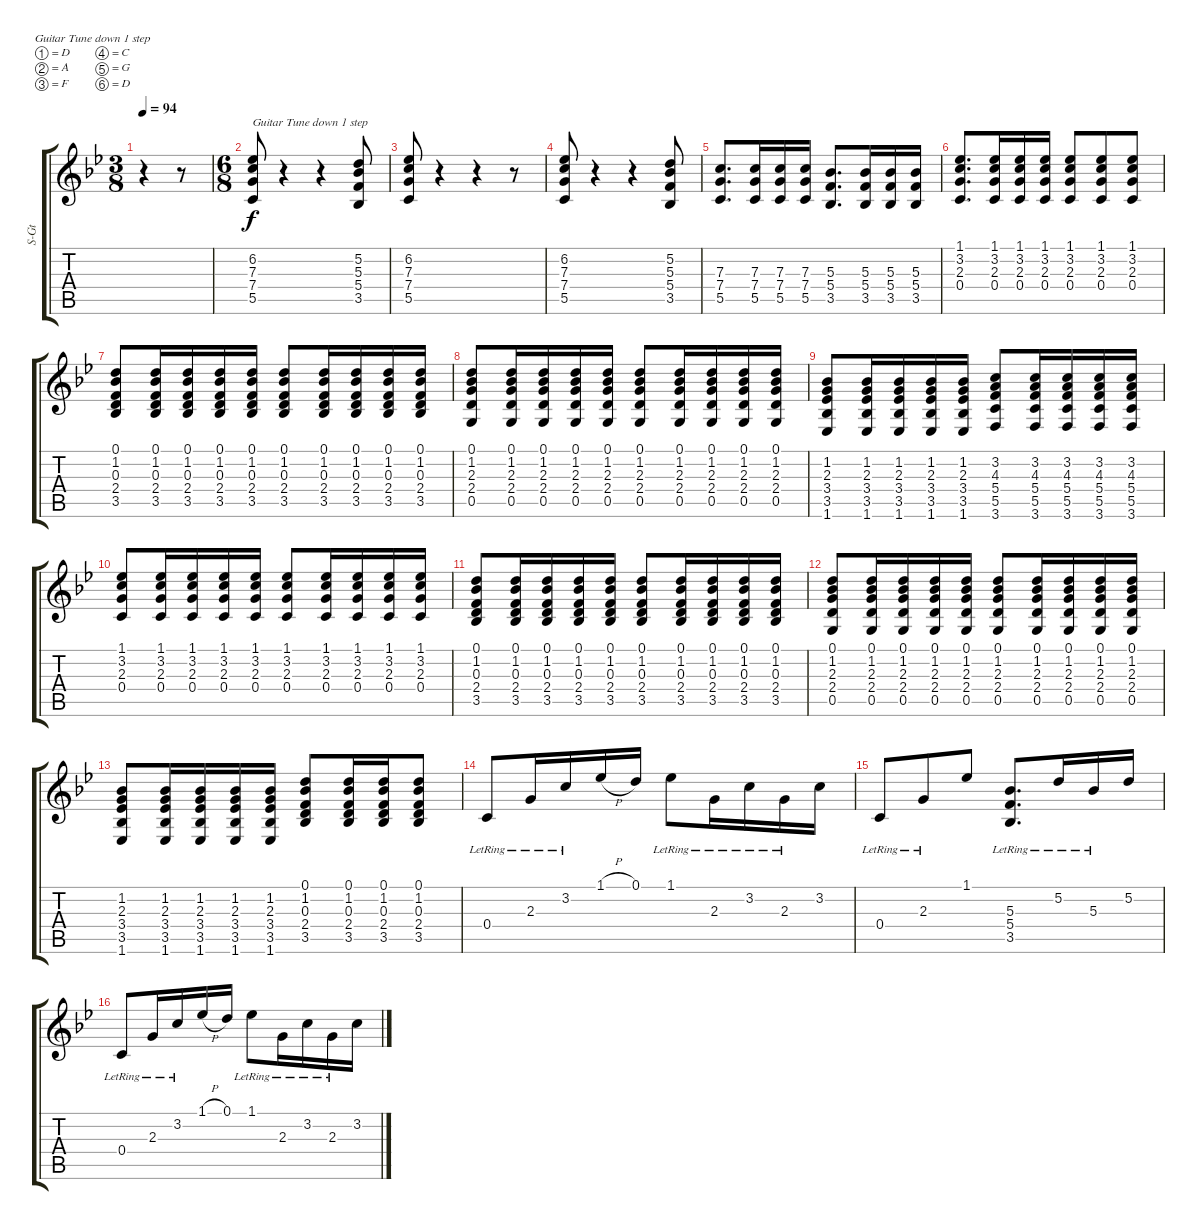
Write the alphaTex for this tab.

\bracketExtendMode groupsimilarinstruments
\otherSystemsTrackNameOrientation horizontal
\track ("Rhythm" "S-Gt") {instrument acousticguitarsteel}
\staff {score tabs}
\tuning (D4 A3 F3 C3 G2 D2)
\ts (3 8)
\beaming (8 3)
\tempo 94
\clef g2
\ks bb
r.4{dy f} r.8 |
\ts (6 8)
\beaming (8 3 3)
(6.2{acc forcenatural} 7.3{acc forcenatural} 7.4{acc forcenatural} 5.5{acc forcenatural}).8{txt "Guitar Tune down 1 step"} r.4 r.4 (5.2{acc forcenatural} 5.3{acc forcenatural} 5.4{acc forcenatural} 3.5{acc forcenatural}).8 |
(6.2{acc forcenatural} 7.3{acc forcenatural} 7.4{acc forcenatural} 5.5{acc forcenatural}).8 r.4 r.4 r.8 |
(6.2{acc forcenatural} 7.3{acc forcenatural} 7.4{acc forcenatural} 5.5{acc forcenatural}).8 r.4 r.4 (5.2{acc forcenatural} 5.3{acc forcenatural} 5.4{acc forcenatural} 3.5{acc forcenatural}).8 |
(7.3{acc forcenatural} 7.4{acc forcenatural} 5.5{acc forcenatural}).8{d} (7.3{acc forcenatural} 7.4{acc forcenatural} 5.5{acc forcenatural}).16 (7.3{acc forcenatural} 7.4{acc forcenatural} 5.5{acc forcenatural}).16 (7.3{acc forcenatural} 7.4{acc forcenatural} 5.5{acc forcenatural}).16 (5.3{acc forcenatural} 5.4{acc forcenatural} 3.5{acc forcenatural}).8{d} (5.3{acc forcenatural} 5.4{acc forcenatural} 3.5{acc forcenatural}).16 (5.3{acc forcenatural} 5.4{acc forcenatural} 3.5{acc forcenatural}).16 (5.3{acc forcenatural} 5.4{acc forcenatural} 3.5{acc forcenatural}).16 |
(1.1{acc forcenatural} 3.2{acc forcenatural} 2.3{acc forcenatural} 0.4{acc forcenatural}).8{d} (1.1{acc forcenatural} 3.2{acc forcenatural} 2.3{acc forcenatural} 0.4{acc forcenatural}).16 (1.1{acc forcenatural} 3.2{acc forcenatural} 2.3{acc forcenatural} 0.4{acc forcenatural}).16 (1.1{acc forcenatural} 3.2{acc forcenatural} 2.3{acc forcenatural} 0.4{acc forcenatural}).16 (1.1{acc forcenatural} 3.2{acc forcenatural} 2.3{acc forcenatural} 0.4{acc forcenatural}).8 (1.1{acc forcenatural} 3.2{acc forcenatural} 2.3{acc forcenatural} 0.4{acc forcenatural}).8 (1.1{acc forcenatural} 3.2{acc forcenatural} 2.3{acc forcenatural} 0.4{acc forcenatural}).8 |
(0.1{acc forcenatural} 1.2{acc forcenatural} 0.3{acc forcenatural} 2.4{acc forcenatural} 3.5{acc forcenatural}).8 (0.1{acc forcenatural} 1.2{acc forcenatural} 0.3{acc forcenatural} 2.4{acc forcenatural} 3.5{acc forcenatural}).16 (0.1{acc forcenatural} 1.2{acc forcenatural} 0.3{acc forcenatural} 2.4{acc forcenatural} 3.5{acc forcenatural}).16 (0.1{acc forcenatural} 1.2{acc forcenatural} 0.3{acc forcenatural} 2.4{acc forcenatural} 3.5{acc forcenatural}).16 (0.1{acc forcenatural} 1.2{acc forcenatural} 0.3{acc forcenatural} 2.4{acc forcenatural} 3.5{acc forcenatural}).16 (0.1{acc forcenatural} 1.2{acc forcenatural} 0.3{acc forcenatural} 2.4{acc forcenatural} 3.5{acc forcenatural}).8 (0.1{acc forcenatural} 1.2{acc forcenatural} 0.3{acc forcenatural} 2.4{acc forcenatural} 3.5{acc forcenatural}).16 (0.1{acc forcenatural} 1.2{acc forcenatural} 0.3{acc forcenatural} 2.4{acc forcenatural} 3.5{acc forcenatural}).16 (0.1{acc forcenatural} 1.2{acc forcenatural} 0.3{acc forcenatural} 2.4{acc forcenatural} 3.5{acc forcenatural}).16 (0.1{acc forcenatural} 1.2{acc forcenatural} 0.3{acc forcenatural} 2.4{acc forcenatural} 3.5{acc forcenatural}).16 |
(0.1{acc forcenatural} 1.2{acc forcenatural} 2.3{acc forcenatural} 2.4{acc forcenatural} 0.5{acc forcenatural}).8 (0.1{acc forcenatural} 1.2{acc forcenatural} 2.3{acc forcenatural} 2.4{acc forcenatural} 0.5{acc forcenatural}).16 (0.1{acc forcenatural} 1.2{acc forcenatural} 2.3{acc forcenatural} 2.4{acc forcenatural} 0.5{acc forcenatural}).16 (0.1{acc forcenatural} 1.2{acc forcenatural} 2.3{acc forcenatural} 2.4{acc forcenatural} 0.5{acc forcenatural}).16 (0.1{acc forcenatural} 1.2{acc forcenatural} 2.3{acc forcenatural} 2.4{acc forcenatural} 0.5{acc forcenatural}).16 (0.1{acc forcenatural} 1.2{acc forcenatural} 2.3{acc forcenatural} 2.4{acc forcenatural} 0.5{acc forcenatural}).8 (0.1{acc forcenatural} 1.2{acc forcenatural} 2.3{acc forcenatural} 2.4{acc forcenatural} 0.5{acc forcenatural}).16 (0.1{acc forcenatural} 1.2{acc forcenatural} 2.3{acc forcenatural} 2.4{acc forcenatural} 0.5{acc forcenatural}).16 (0.1{acc forcenatural} 1.2{acc forcenatural} 2.3{acc forcenatural} 2.4{acc forcenatural} 0.5{acc forcenatural}).16 (0.1{acc forcenatural} 1.2{acc forcenatural} 2.3{acc forcenatural} 2.4{acc forcenatural} 0.5{acc forcenatural}).16 |
(1.2{acc forcenatural} 2.3{acc forcenatural} 3.4{acc forcenatural} 3.5{acc forcenatural} 1.6{acc forcenatural}).8 (1.2{acc forcenatural} 2.3{acc forcenatural} 3.4{acc forcenatural} 3.5{acc forcenatural} 1.6{acc forcenatural}).16 (1.2{acc forcenatural} 2.3{acc forcenatural} 3.4{acc forcenatural} 3.5{acc forcenatural} 1.6{acc forcenatural}).16 (1.2{acc forcenatural} 2.3{acc forcenatural} 3.4{acc forcenatural} 3.5{acc forcenatural} 1.6{acc forcenatural}).16 (1.2{acc forcenatural} 2.3{acc forcenatural} 3.4{acc forcenatural} 3.5{acc forcenatural} 1.6{acc forcenatural}).16 (3.2{acc forcenatural} 4.3{acc forcenatural} 5.4{acc forcenatural} 5.5{acc forcenatural} 3.6{acc forcenatural}).8 (3.2{acc forcenatural} 4.3{acc forcenatural} 5.4{acc forcenatural} 5.5{acc forcenatural} 3.6{acc forcenatural}).16 (3.2{acc forcenatural} 4.3{acc forcenatural} 5.4{acc forcenatural} 5.5{acc forcenatural} 3.6{acc forcenatural}).16 (3.2{acc forcenatural} 4.3{acc forcenatural} 5.4{acc forcenatural} 5.5{acc forcenatural} 3.6{acc forcenatural}).16 (3.2{acc forcenatural} 4.3{acc forcenatural} 5.4{acc forcenatural} 5.5{acc forcenatural} 3.6{acc forcenatural}).16 |
(1.1{acc forcenatural} 3.2{acc forcenatural} 2.3{acc forcenatural} 0.4{acc forcenatural}).8 (1.1{acc forcenatural} 3.2{acc forcenatural} 2.3{acc forcenatural} 0.4{acc forcenatural}).16 (1.1{acc forcenatural} 3.2{acc forcenatural} 2.3{acc forcenatural} 0.4{acc forcenatural}).16 (1.1{acc forcenatural} 3.2{acc forcenatural} 2.3{acc forcenatural} 0.4{acc forcenatural}).16 (1.1{acc forcenatural} 3.2{acc forcenatural} 2.3{acc forcenatural} 0.4{acc forcenatural}).16 (1.1{acc forcenatural} 3.2{acc forcenatural} 2.3{acc forcenatural} 0.4{acc forcenatural}).8 (1.1{acc forcenatural} 3.2{acc forcenatural} 2.3{acc forcenatural} 0.4{acc forcenatural}).16 (1.1{acc forcenatural} 3.2{acc forcenatural} 2.3{acc forcenatural} 0.4{acc forcenatural}).16 (1.1{acc forcenatural} 3.2{acc forcenatural} 2.3{acc forcenatural} 0.4{acc forcenatural}).16 (1.1{acc forcenatural} 3.2{acc forcenatural} 2.3{acc forcenatural} 0.4{acc forcenatural}).16 |
(0.1{acc forcenatural} 1.2{acc forcenatural} 0.3{acc forcenatural} 2.4{acc forcenatural} 3.5{acc forcenatural}).8 (0.1{acc forcenatural} 1.2{acc forcenatural} 0.3{acc forcenatural} 2.4{acc forcenatural} 3.5{acc forcenatural}).16 (0.1{acc forcenatural} 1.2{acc forcenatural} 0.3{acc forcenatural} 2.4{acc forcenatural} 3.5{acc forcenatural}).16 (0.1{acc forcenatural} 1.2{acc forcenatural} 0.3{acc forcenatural} 2.4{acc forcenatural} 3.5{acc forcenatural}).16 (0.1{acc forcenatural} 1.2{acc forcenatural} 0.3{acc forcenatural} 2.4{acc forcenatural} 3.5{acc forcenatural}).16 (0.1{acc forcenatural} 1.2{acc forcenatural} 0.3{acc forcenatural} 2.4{acc forcenatural} 3.5{acc forcenatural}).8 (0.1{acc forcenatural} 1.2{acc forcenatural} 0.3{acc forcenatural} 2.4{acc forcenatural} 3.5{acc forcenatural}).16 (0.1{acc forcenatural} 1.2{acc forcenatural} 0.3{acc forcenatural} 2.4{acc forcenatural} 3.5{acc forcenatural}).16 (0.1{acc forcenatural} 1.2{acc forcenatural} 0.3{acc forcenatural} 2.4{acc forcenatural} 3.5{acc forcenatural}).16 (0.1{acc forcenatural} 1.2{acc forcenatural} 0.3{acc forcenatural} 2.4{acc forcenatural} 3.5{acc forcenatural}).16 |
(0.1{acc forcenatural} 1.2{acc forcenatural} 2.3{acc forcenatural} 2.4{acc forcenatural} 0.5{acc forcenatural}).8 (0.1{acc forcenatural} 1.2{acc forcenatural} 2.3{acc forcenatural} 2.4{acc forcenatural} 0.5{acc forcenatural}).16 (0.1{acc forcenatural} 1.2{acc forcenatural} 2.3{acc forcenatural} 2.4{acc forcenatural} 0.5{acc forcenatural}).16 (0.1{acc forcenatural} 1.2{acc forcenatural} 2.3{acc forcenatural} 2.4{acc forcenatural} 0.5{acc forcenatural}).16 (0.1{acc forcenatural} 1.2{acc forcenatural} 2.3{acc forcenatural} 2.4{acc forcenatural} 0.5{acc forcenatural}).16 (0.1{acc forcenatural} 1.2{acc forcenatural} 2.3{acc forcenatural} 2.4{acc forcenatural} 0.5{acc forcenatural}).8 (0.1{acc forcenatural} 1.2{acc forcenatural} 2.3{acc forcenatural} 2.4{acc forcenatural} 0.5{acc forcenatural}).16 (0.1{acc forcenatural} 1.2{acc forcenatural} 2.3{acc forcenatural} 2.4{acc forcenatural} 0.5{acc forcenatural}).16 (0.1{acc forcenatural} 1.2{acc forcenatural} 2.3{acc forcenatural} 2.4{acc forcenatural} 0.5{acc forcenatural}).16 (0.1{acc forcenatural} 1.2{acc forcenatural} 2.3{acc forcenatural} 2.4{acc forcenatural} 0.5{acc forcenatural}).16 |
(1.2{acc forcenatural} 2.3{acc forcenatural} 3.4{acc forcenatural} 3.5{acc forcenatural} 1.6{acc forcenatural}).8 (1.2{acc forcenatural} 2.3{acc forcenatural} 3.4{acc forcenatural} 3.5{acc forcenatural} 1.6{acc forcenatural}).16 (1.2{acc forcenatural} 2.3{acc forcenatural} 3.4{acc forcenatural} 3.5{acc forcenatural} 1.6{acc forcenatural}).16 (1.2{acc forcenatural} 2.3{acc forcenatural} 3.4{acc forcenatural} 3.5{acc forcenatural} 1.6{acc forcenatural}).16 (1.2{acc forcenatural} 2.3{acc forcenatural} 3.4{acc forcenatural} 3.5{acc forcenatural} 1.6{acc forcenatural}).16 (0.1{acc forcenatural} 1.2{acc forcenatural} 0.3{acc forcenatural} 2.4{acc forcenatural} 3.5{acc forcenatural}).8 (0.1{acc forcenatural} 1.2{acc forcenatural} 0.3{acc forcenatural} 2.4{acc forcenatural} 3.5{acc forcenatural}).16 (0.1{acc forcenatural} 1.2{acc forcenatural} 0.3{acc forcenatural} 2.4{acc forcenatural} 3.5{acc forcenatural}).16 (0.1{acc forcenatural} 1.2{acc forcenatural} 0.3{acc forcenatural} 2.4{acc forcenatural} 3.5{acc forcenatural}).8 |
0.4{lr acc forcenatural}.8 2.3{lr acc forcenatural}.16 3.2{lr acc forcenatural}.16 1.1{h acc forcenatural}.16 0.1{acc forcenatural}.16 1.1{lr acc forcenatural}.8 2.3{lr acc forcenatural}.16 3.2{lr acc forcenatural}.16 2.3{lr acc forcenatural}.16 3.2{acc forcenatural}.16 |
0.4{lr acc forcenatural}.8 2.3{lr acc forcenatural}.8 1.1{acc forcenatural}.8 (5.3{lr acc forcenatural} 5.4{lr acc forcenatural} 3.5{lr acc forcenatural}).8{d} 5.2{lr acc forcenatural}.16 5.3{lr acc forcenatural}.16 5.2{acc forcenatural}.16 |
0.4{lr acc forcenatural}.8 2.3{lr acc forcenatural}.16 3.2{lr acc forcenatural}.16 1.1{h acc forcenatural}.16 0.1{acc forcenatural}.16 1.1{lr acc forcenatural}.8 2.3{lr acc forcenatural}.16 3.2{lr acc forcenatural}.16 2.3{lr acc forcenatural}.16 3.2{acc forcenatural}.16
